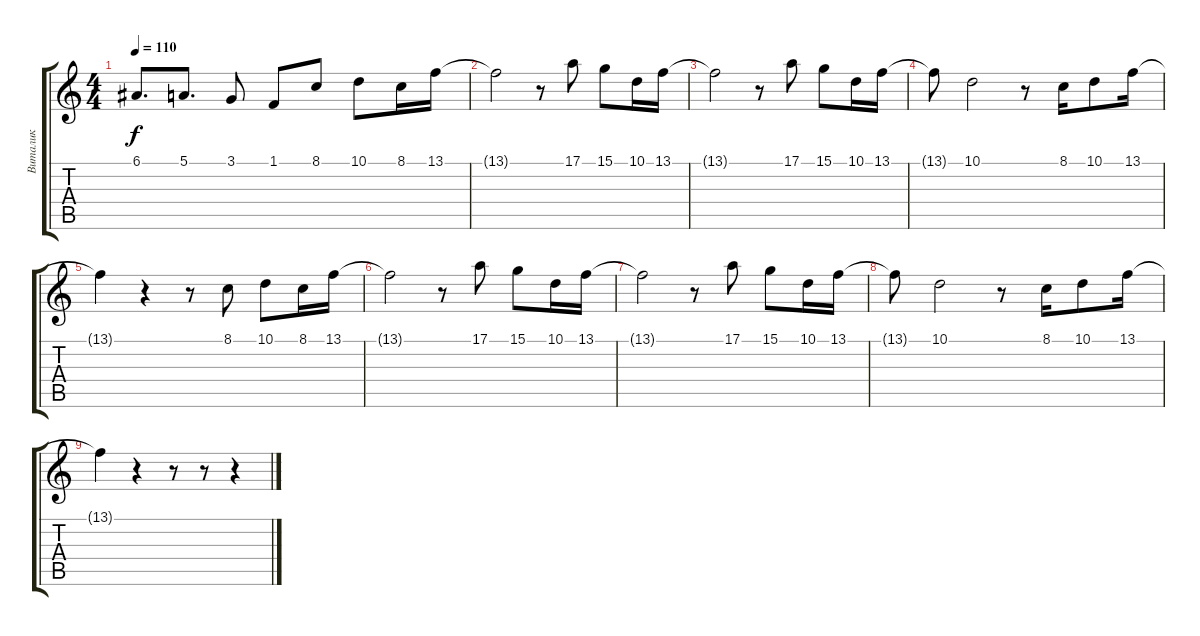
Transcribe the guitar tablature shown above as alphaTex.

\track ("Виталик" "Виталик") {instrument trumpet}
\staff {score tabs}
\tuning (E4 B3 G3 D3 A2 E2) {hide}
\ts (4 4)
\tempo 110
\clef g2
\ks c
6.1.8{d dy f} 5.1.8{d} 3.1.8 1.1.8 8.1.8 10.1.8 8.1.16 13.1.16 |
13.1{t}.2 r.8 17.1.8 15.1.8 10.1.16 13.1.16 |
13.1{t}.2 r.8 17.1.8 15.1.8 10.1.16 13.1.16 |
13.1{t}.8 10.1.2 r.8 8.1.16 10.1.8 13.1.16 |
13.1{t}.4 r.4 r.8 8.1.8 10.1.8 8.1.16 13.1.16 |
13.1{t}.2 r.8 17.1.8 15.1.8 10.1.16 13.1.16 |
13.1{t}.2 r.8 17.1.8 15.1.8 10.1.16 13.1.16 |
13.1{t}.8 10.1.2 r.8 8.1.16 10.1.8 13.1.16 |
13.1{t}.4 r.4 r.8 r.8 r.4
